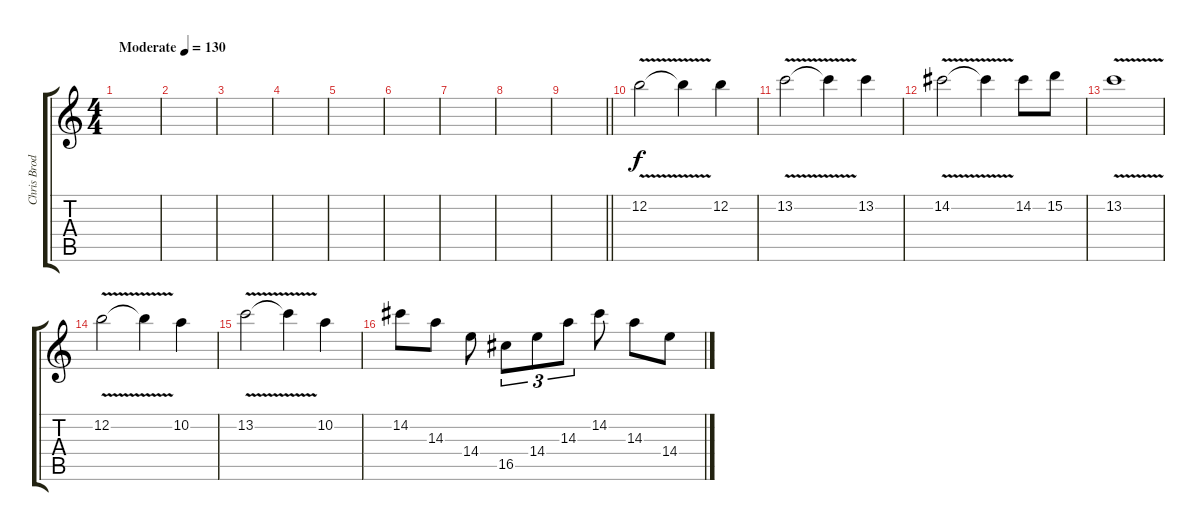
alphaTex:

\track ("Chris Broderick" "Chris Brod") {instrument distortionguitar}
\staff {score tabs}
\tuning (E4 B3 G3 D3 A2 E2) {hide}
\ts (4 4)
\tempo (130 "Moderate")
\clef g2
\ks c
|
|
|
|
|
|
|
|
\barLineRight lightlight
|
12.2{v}.2 12.2{t}.4 12.2.4 |
13.2{v}.2 13.2{t}.4 13.2.4 |
14.2{v}.2 14.2{t}.4 14.2.8 15.2.8 |
13.2{v}.1 |
12.2{v}.2 12.2{t}.4 10.2.4 |
13.2{v}.2 13.2{t}.4 10.2.4 |
14.2.8 14.3.8 14.4.8 16.5.8{tu (3 2)} 14.4.8{tu (3 2)} 14.3.8{tu (3 2)} 14.2.8 14.3.8 14.4.8
